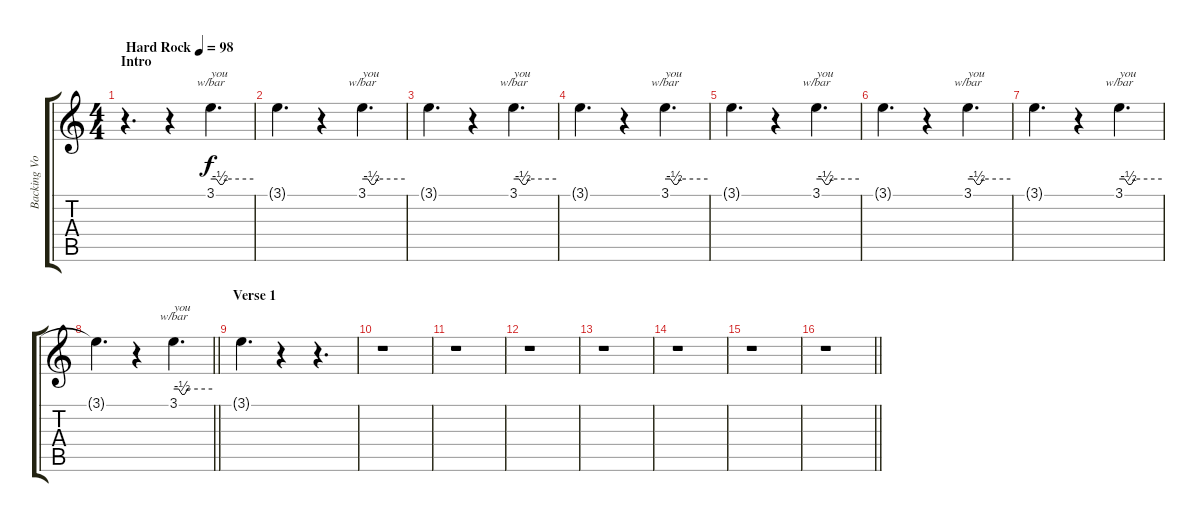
\track ("Backing Vocals" "Backing Vo") {instrument overdrivenguitar}
\staff {score tabs}
\tuning (Db4 Ab3 E3 B2 Gb2 Db2) {hide}
\ts (4 4)
\section ("" "Intro")
\tempo (98 "Hard Rock")
\clef g2
\ks c
r.4{d dy f instrument overdrivenguitar} r.4 3.1.4{d tbe (custom default 0 0 8 0 13 -2 17 -2 22 0 60 0) txt "you"} |
3.1{t}.4{d} r.4 3.1.4{d tbe (custom default 0 0 8 0 13 -2 17 -2 22 0 60 0) txt "you"} |
3.1{t}.4{d} r.4 3.1.4{d tbe (custom default 0 0 8 0 13 -2 17 -2 22 0 60 0) txt "you"} |
3.1{t}.4{d} r.4 3.1.4{d tbe (custom default 0 0 8 0 13 -2 17 -2 22 0 60 0) txt "you" volume 13} |
3.1{t}.4{d} r.4 3.1.4{d tbe (custom default 0 0 8 0 13 -2 17 -2 22 0 60 0) txt "you"} |
3.1{t}.4{d} r.4 3.1.4{d tbe (custom default 0 0 8 0 13 -2 17 -2 22 0 60 0) txt "you"} |
3.1{t}.4{d} r.4 3.1.4{d tbe (custom default 0 0 8 0 13 -2 17 -2 22 0 60 0) txt "you"} |
\barLineRight lightlight
3.1{t}.4{d} r.4 3.1.4{d tbe (custom default 0 0 8 0 13 -2 17 -2 22 0 60 0) txt "you"} |
\section ("" "Verse 1")
3.1{t}.4{d} r.4 r.4{d} |
r.1 |
r.1 |
r.1 |
r.1 |
r.1 |
r.1 |
\barLineRight lightlight
r.1
